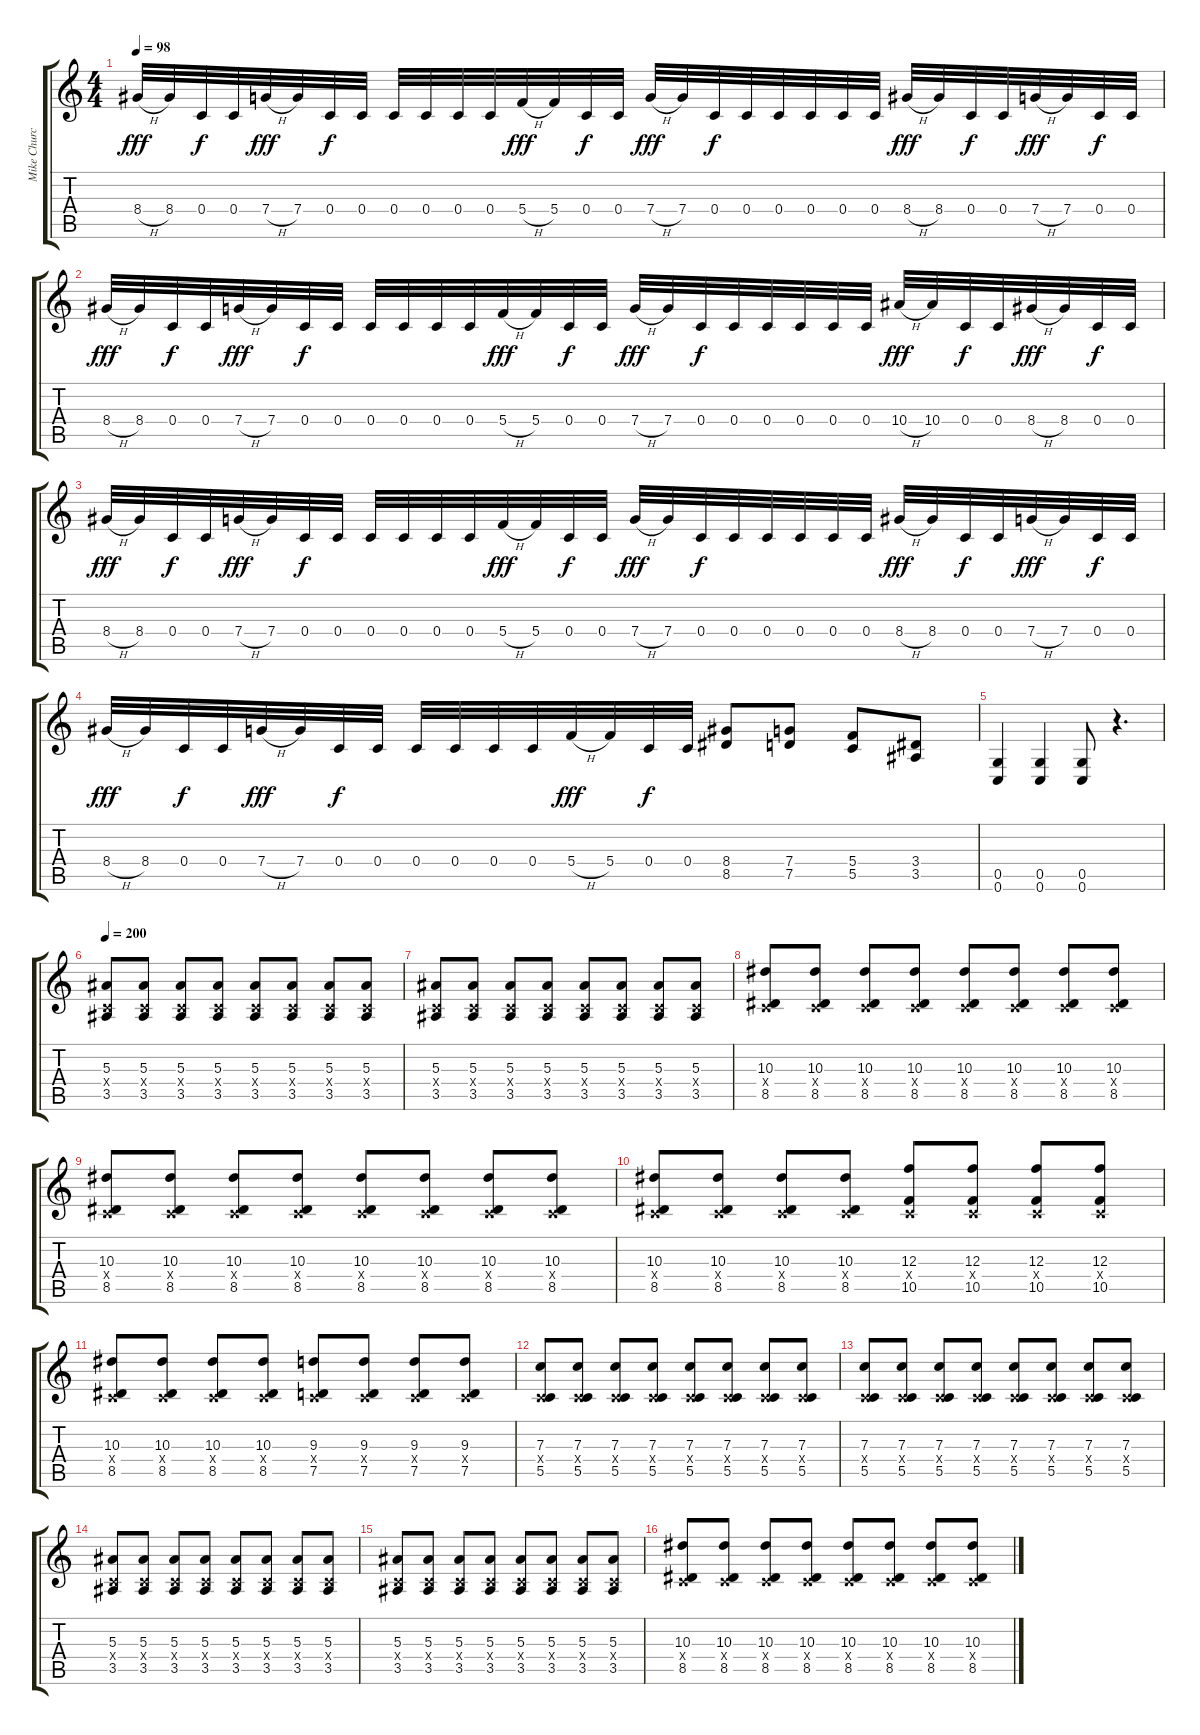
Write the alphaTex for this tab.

\track ("Mike Church" "Mike Churc") {instrument distortionguitar}
\staff {score tabs}
\tuning (D4 A4 F3 C3 G2 C2) {hide}
\ts (4 4)
\tempo 98
\clef g2
\ks c
8.4{h}.32{dy fff balance 4} 8.4.32 0.4.32{dy f} 0.4.32 7.4{h}.32{dy fff} 7.4.32 0.4.32{dy f} 0.4.32 0.4.32 0.4.32 0.4.32 0.4.32 5.4{h}.32{dy fff} 5.4.32 0.4.32{dy f} 0.4.32 7.4{h}.32{dy fff} 7.4.32 0.4.32{dy f} 0.4.32 0.4.32 0.4.32 0.4.32 0.4.32 8.4{h}.32{dy fff} 8.4.32 0.4.32{dy f} 0.4.32 7.4{h}.32{dy fff} 7.4.32 0.4.32{dy f} 0.4.32 |
8.4{h}.32{dy fff} 8.4.32 0.4.32{dy f} 0.4.32 7.4{h}.32{dy fff} 7.4.32 0.4.32{dy f} 0.4.32 0.4.32 0.4.32 0.4.32 0.4.32 5.4{h}.32{dy fff} 5.4.32 0.4.32{dy f} 0.4.32 7.4{h}.32{dy fff} 7.4.32 0.4.32{dy f} 0.4.32 0.4.32 0.4.32 0.4.32 0.4.32 10.4{h}.32{dy fff} 10.4.32 0.4.32{dy f} 0.4.32 8.4{h}.32{dy fff} 8.4.32 0.4.32{dy f} 0.4.32 |
8.4{h}.32{dy fff} 8.4.32 0.4.32{dy f} 0.4.32 7.4{h}.32{dy fff} 7.4.32 0.4.32{dy f} 0.4.32 0.4.32 0.4.32 0.4.32 0.4.32 5.4{h}.32{dy fff} 5.4.32 0.4.32{dy f} 0.4.32 7.4{h}.32{dy fff} 7.4.32 0.4.32{dy f} 0.4.32 0.4.32 0.4.32 0.4.32 0.4.32 8.4{h}.32{dy fff} 8.4.32 0.4.32{dy f} 0.4.32 7.4{h}.32{dy fff} 7.4.32 0.4.32{dy f} 0.4.32 |
8.4{h}.32{dy fff} 8.4.32 0.4.32{dy f} 0.4.32 7.4{h}.32{dy fff} 7.4.32 0.4.32{dy f} 0.4.32 0.4.32 0.4.32 0.4.32 0.4.32 5.4{h}.32{dy fff} 5.4.32 0.4.32{dy f} 0.4.32 (8.4 8.5).8 (7.4 7.5).8 (5.4 5.5).8 (3.4 3.5).8 |
(0.5 0.6).4 (0.5 0.6).4 (0.5 0.6).8 r.4{d} |
\tempo 200
(5.3 0.4{x} 3.5).8{balance 6} (5.3 0.4{x} 3.5).8 (5.3 0.4{x} 3.5).8 (5.3 0.4{x} 3.5).8 (5.3 0.4{x} 3.5).8 (5.3 0.4{x} 3.5).8 (5.3 0.4{x} 3.5).8 (5.3 0.4{x} 3.5).8 |
(5.3 0.4{x} 3.5).8 (5.3 0.4{x} 3.5).8 (5.3 0.4{x} 3.5).8 (5.3 0.4{x} 3.5).8 (5.3 0.4{x} 3.5).8 (5.3 0.4{x} 3.5).8 (5.3 0.4{x} 3.5).8 (5.3 0.4{x} 3.5).8 |
(10.3 0.4{x} 8.5).8 (10.3 0.4{x} 8.5).8 (10.3 0.4{x} 8.5).8 (10.3 0.4{x} 8.5).8 (10.3 0.4{x} 8.5).8 (10.3 0.4{x} 8.5).8 (10.3 0.4{x} 8.5).8 (10.3 0.4{x} 8.5).8 |
(10.3 0.4{x} 8.5).8 (10.3 0.4{x} 8.5).8 (10.3 0.4{x} 8.5).8 (10.3 0.4{x} 8.5).8 (10.3 0.4{x} 8.5).8 (10.3 0.4{x} 8.5).8 (10.3 0.4{x} 8.5).8 (10.3 0.4{x} 8.5).8 |
(10.3 0.4{x} 8.5).8 (10.3 0.4{x} 8.5).8 (10.3 0.4{x} 8.5).8 (10.3 0.4{x} 8.5).8 (12.3 0.4{x} 10.5).8 (12.3 0.4{x} 10.5).8 (12.3 0.4{x} 10.5).8 (12.3 0.4{x} 10.5).8 |
(10.3 0.4{x} 8.5).8 (10.3 0.4{x} 8.5).8 (10.3 0.4{x} 8.5).8 (10.3 0.4{x} 8.5).8 (9.3 0.4{x} 7.5).8 (9.3 0.4{x} 7.5).8 (9.3 0.4{x} 7.5).8 (9.3 0.4{x} 7.5).8 |
(7.3 0.4{x} 5.5).8 (7.3 0.4{x} 5.5).8 (7.3 0.4{x} 5.5).8 (7.3 0.4{x} 5.5).8 (7.3 0.4{x} 5.5).8 (7.3 0.4{x} 5.5).8 (7.3 0.4{x} 5.5).8 (7.3 0.4{x} 5.5).8 |
(7.3 0.4{x} 5.5).8 (7.3 0.4{x} 5.5).8 (7.3 0.4{x} 5.5).8 (7.3 0.4{x} 5.5).8 (7.3 0.4{x} 5.5).8 (7.3 0.4{x} 5.5).8 (7.3 0.4{x} 5.5).8 (7.3 0.4{x} 5.5).8 |
(5.3 0.4{x} 3.5).8 (5.3 0.4{x} 3.5).8 (5.3 0.4{x} 3.5).8 (5.3 0.4{x} 3.5).8 (5.3 0.4{x} 3.5).8 (5.3 0.4{x} 3.5).8 (5.3 0.4{x} 3.5).8 (5.3 0.4{x} 3.5).8 |
(5.3 0.4{x} 3.5).8 (5.3 0.4{x} 3.5).8 (5.3 0.4{x} 3.5).8 (5.3 0.4{x} 3.5).8 (5.3 0.4{x} 3.5).8 (5.3 0.4{x} 3.5).8 (5.3 0.4{x} 3.5).8 (5.3 0.4{x} 3.5).8 |
(10.3 0.4{x} 8.5).8 (10.3 0.4{x} 8.5).8 (10.3 0.4{x} 8.5).8 (10.3 0.4{x} 8.5).8 (10.3 0.4{x} 8.5).8 (10.3 0.4{x} 8.5).8 (10.3 0.4{x} 8.5).8 (10.3 0.4{x} 8.5).8
